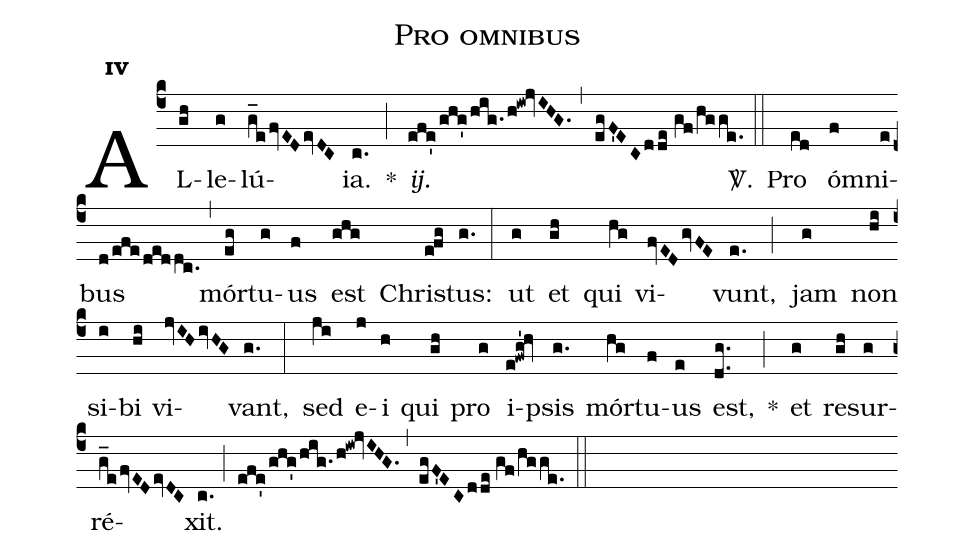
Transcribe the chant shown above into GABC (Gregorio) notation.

name:Pro omnibus;
mode:4;
office-part:Alleluia;
%%
(c4) AL(gh)le(g)lú(g_e/fvED/evDC)ia.(c.) *(;) <i>ij.</i>(efe'/ghg'/hig./h!iw!jvIHG.) (,) (egF'EC/dde//gf/hgge.) <sp>V/</sp>.(::) Pro(ed) óm(f)ni(e)bus(d/efe/deddc.) (,) mór(eg)tu(g)us(f) est(ghg) Chri(e!fg)stus:(g.) (:) ut(g) et(gh) qui(hg) vi(fvED/gvFE)vunt,(e.) (;) jam(g) non(hi) si(i)bi(hi) vi(jvIH/ivHG)vant,(g.) (:) sed(ji) e(j)i(h) qui(gh) pro(g) i(e!fwg'!hv)psis(g.) mór(hg)tu(f)us(e) est,(dg..) *(;) et(g) re(gh)sur(g)ré(g_e/fvED/evDC)xit.(c.) (;) (efe'/ghg'/hig./h!iw!jvIHG.) (,) (egF'EC/dde//gf/hgge.) (::)
